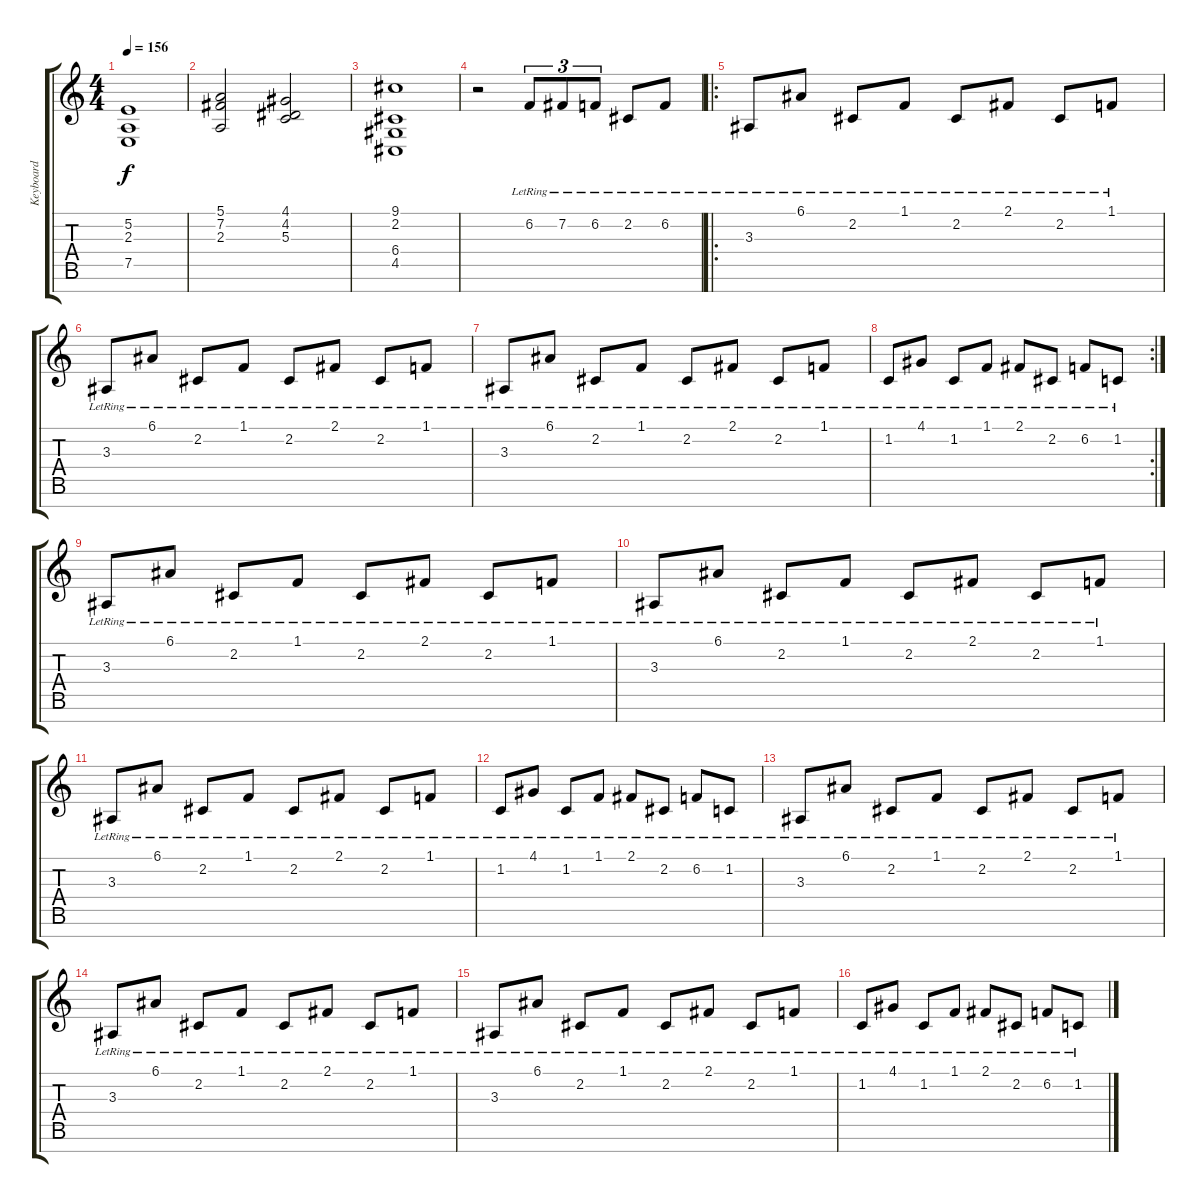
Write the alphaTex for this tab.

\track ("Keyboard" "Keyboard") {instrument brightacousticpiano}
\staff {score tabs}
\tuning (E4 B3 G3 D3 A2 E2 B1) {hide}
\ts (4 4)
\tempo 156
\clef g2
\ks c
(5.2 2.3 7.5).1{dy f} |
(5.1 7.2 2.3).2 (4.1 4.2 5.3).2 |
(9.1 2.2 6.4 4.5).1{volume 8} |
r.2{instrument brightacousticpiano} 6.2{lr}.8{tu (3 2) volume 16 instrument acousticgrandpiano} 7.2{lr}.8{tu (3 2)} 6.2{lr}.8{tu (3 2)} 2.2{lr}.8 6.2{lr}.8 |
\ro
3.3{lr}.8 6.1{lr}.8 2.2{lr}.8 1.1{lr}.8 2.2{lr}.8 2.1{lr}.8 2.2{lr}.8 1.1{lr}.8 |
3.3{lr}.8 6.1{lr}.8 2.2{lr}.8 1.1{lr}.8 2.2{lr}.8 2.1{lr}.8 2.2{lr}.8 1.1{lr}.8 |
3.3{lr}.8 6.1{lr}.8 2.2{lr}.8 1.1{lr}.8 2.2{lr}.8 2.1{lr}.8 2.2{lr}.8 1.1{lr}.8 |
\rc 2
1.2{lr}.8 4.1{lr}.8 1.2{lr}.8 1.1{lr}.8 2.1{lr}.8 2.2{lr}.8 6.2{lr}.8 1.2{lr}.8 |
3.3{lr}.8 6.1{lr}.8 2.2{lr}.8 1.1{lr}.8 2.2{lr}.8 2.1{lr}.8 2.2{lr}.8 1.1{lr}.8 |
3.3{lr}.8 6.1{lr}.8 2.2{lr}.8 1.1{lr}.8 2.2{lr}.8 2.1{lr}.8 2.2{lr}.8 1.1{lr}.8 |
3.3{lr}.8 6.1{lr}.8 2.2{lr}.8 1.1{lr}.8 2.2{lr}.8 2.1{lr}.8 2.2{lr}.8 1.1{lr}.8 |
1.2{lr}.8 4.1{lr}.8 1.2{lr}.8 1.1{lr}.8 2.1{lr}.8 2.2{lr}.8 6.2{lr}.8 1.2{lr}.8 |
3.3{lr}.8 6.1{lr}.8 2.2{lr}.8 1.1{lr}.8 2.2{lr}.8 2.1{lr}.8 2.2{lr}.8 1.1{lr}.8 |
3.3{lr}.8 6.1{lr}.8 2.2{lr}.8 1.1{lr}.8 2.2{lr}.8 2.1{lr}.8 2.2{lr}.8 1.1{lr}.8 |
3.3{lr}.8 6.1{lr}.8 2.2{lr}.8 1.1{lr}.8 2.2{lr}.8 2.1{lr}.8 2.2{lr}.8 1.1{lr}.8 |
1.2{lr}.8 4.1{lr}.8 1.2{lr}.8 1.1{lr}.8 2.1{lr}.8 2.2{lr}.8 6.2{lr}.8 1.2{lr}.8
